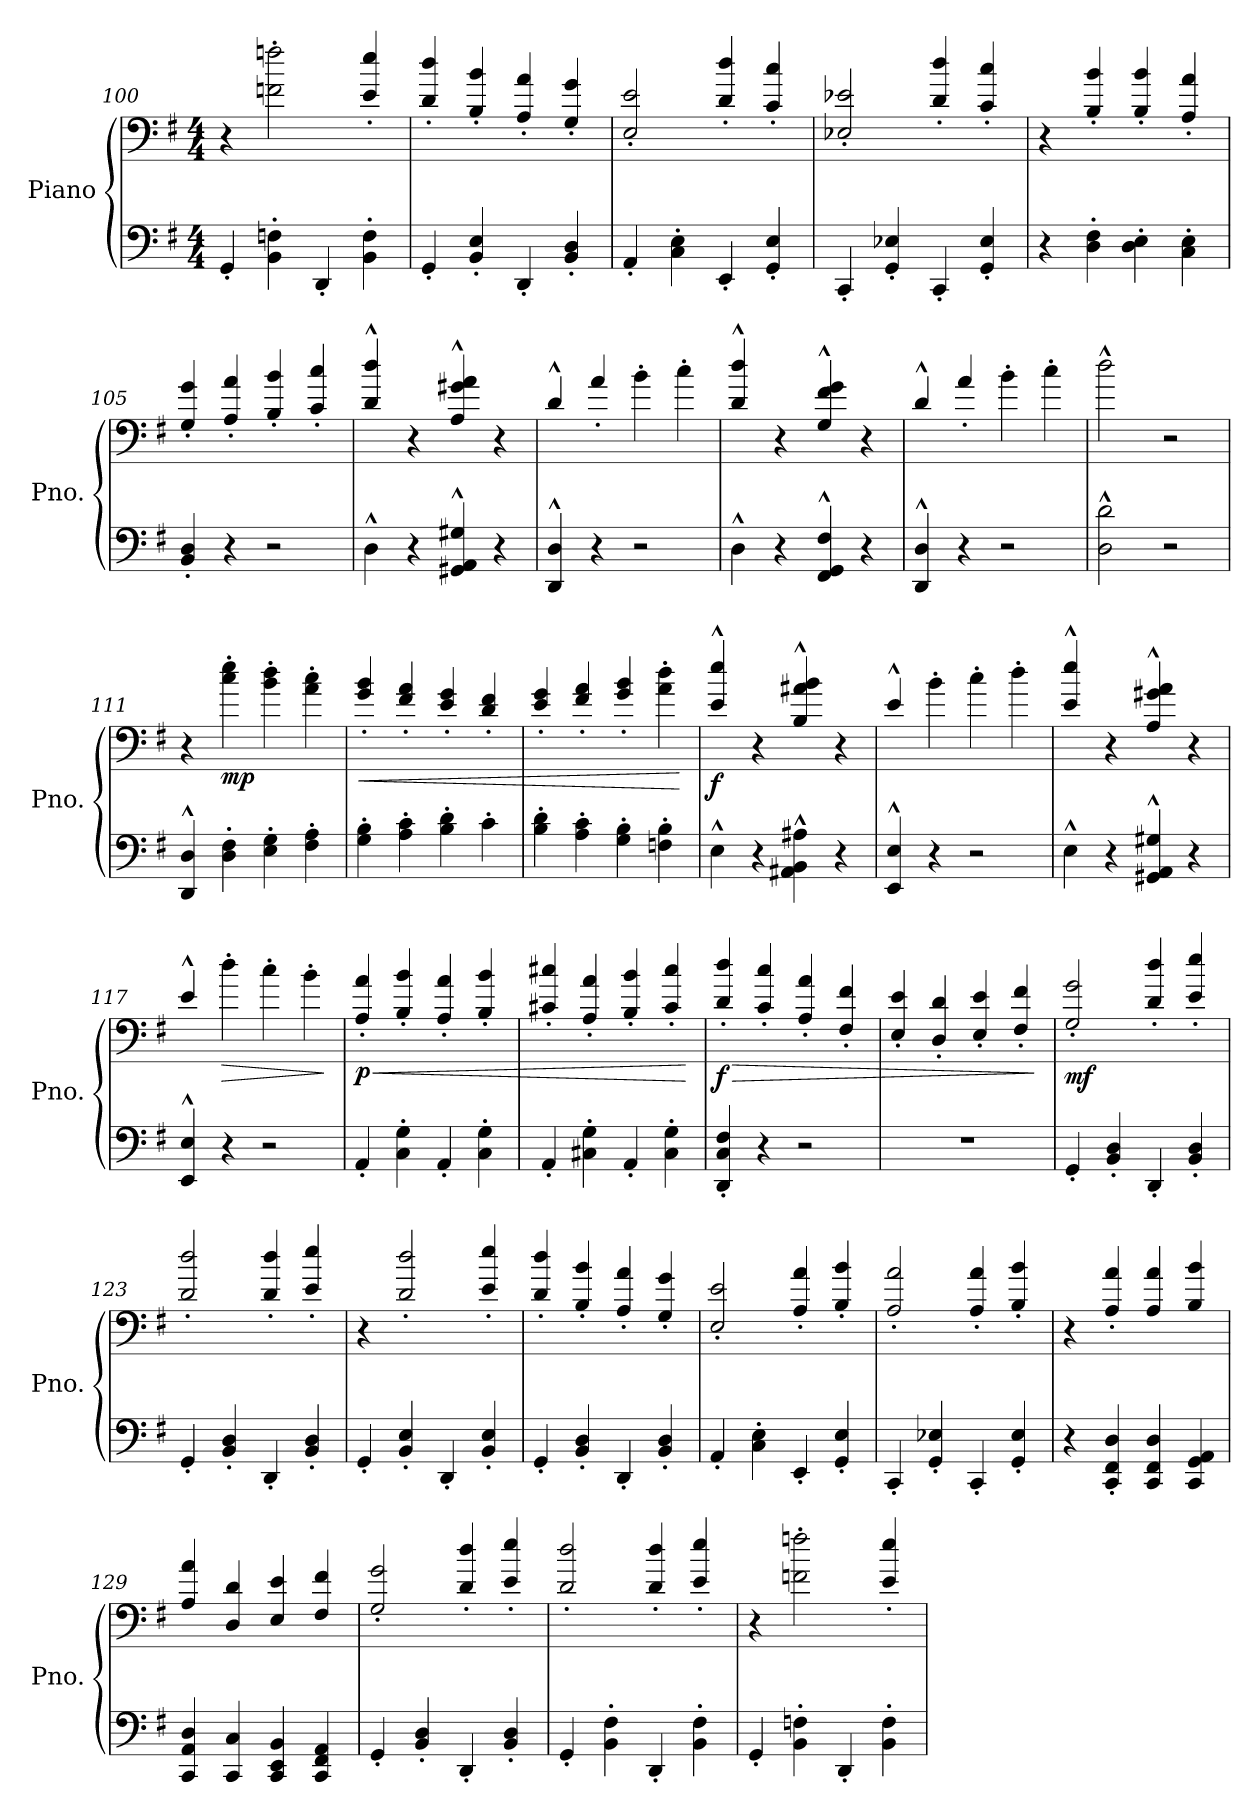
**kern	**kern	**dynam
*part1	*part1	*part1
*staff2	*staff1	*staff1/2
*I"Piano	*	*
*I'Pno.	*	*
*clefF4	*clefF4	*
*k[f#]	*k[f#]	*
*M4/4	*M4/4	*
=100	=100	=100
4GG'/	4r	.
4BB\' 4Fn\'	2fn\' 2ffn\'	.
4DD'/	.	.
4BB\' 4F\'	4e/' 4ee/'	.
=101	=101	=101
4GG'/	4d/' 4dd/'	.
4BB/' 4E/'	4B/' 4b/'	.
4DD'/	4A/' 4a/'	.
4BB/' 4D/'	4G/' 4g/'	.
!!LO:LB:g=z
=102	=102	=102
4AA'/	2E/' 2e/'	.
4C\' 4E\'	.	.
4EE'/	4d/' 4dd/'	.
4GG/' 4E/'	4c/' 4cc/'	.
=103	=103	=103
4CC'/	2E-X/' 2e-X/'	.
4GG/' 4E-X/'	.	.
4CC'/	4d/' 4dd/'	.
4GG/' 4E-/'	4c/' 4cc/'	.
=104	=104	=104
4r	4r	.
4D\' 4F#\'	4B/' 4b/'	.
4D\' 4E\'	4B/' 4b/'	.
4C\' 4E\'	4A/' 4a/'	.
=105	=105	=105
4BB/' 4D/'	4G/' 4g/'	.
4r	4A/' 4a/'	.
2r	4B/' 4b/'	.
.	4c/' 4cc/'	.
=106	=106	=106
4D^^\	4d/^^ 4dd/^^	.
4r	4r	.
4GG#X/^^ 4AA/^^ 4G#X/^^	4A/^^ 4g#X/^^ 4a/^^	.
4r	4r	.
=107	=107	=107
4DD/^^ 4D/^^	4d^^/	.
4r	4a'/	.
2r	4b'\	.
.	4cc'\	.
=108	=108	=108
4D^^\	4d/^^ 4dd/^^	.
4r	4r	.
4FF#/^^ 4GG/^^ 4F#/^^	4G/^^ 4f#/^^ 4g/^^	.
4r	4r	.
=109	=109	=109
4DD/^^ 4D/^^	4d^^/	.
4r	4a'/	.
2r	4b'\	.
.	4cc'\	.
!!LO:LB:g=z
=110	=110	=110
2D\^^ 2d\^^	2dd^^\	.
2r	2r	.
=111	=111	=111
4DD/^^ 4D/^^	4r	.
!	!	!LO:DY:b
4D\' 4F#\'	4cc\' 4ee\'	mp
4E\' 4G\'	4b\' 4dd\'	.
4F#\' 4A\'	4a\' 4cc\'	.
=112	=112	=112
!	!	!LO:HP:b
4G\' 4B\'	4g/' 4b/'	<
4A\' 4c\'	4f#/' 4a/'	.
4B\' 4d\'	4e/' 4g/'	.
4c'\	4d/' 4f#/'	.
=113	=113	=113
4B\' 4d\'	4e/' 4g/'	.
4A\' 4c\'	4f#/' 4a/'	.
4G\' 4B\'	4g/' 4b/'	.
4Fn\' 4B\'	4a\' 4dd\'	.
.	.	[
=114	=114	=114
!	!	!LO:DY:b
4E^^\	4e/^^ 4ee/^^	f
4r	4r	.
4AA#X\^^ 4BB\^^ 4A#X\^^	4B/^^ 4a#X/^^ 4b/^^	.
4r	4r	.
=115	=115	=115
4EE/^^ 4E/^^	4e^^/	.
4r	4b'\	.
2r	4cc'\	.
.	4dd'\	.
=116	=116	=116
4E^^\	4e/^^ 4ee/^^	.
4r	4r	.
4GG#X/^^ 4AA/^^ 4G#X/^^	4A/^^ 4g#X/^^ 4a/^^	.
4r	4r	.
=117	=117	=117
4EE/^^ 4E/^^	4e^^/	.
!	!	!LO:HP:b
4r	4dd'\	>
2r	4cc'\	.
.	4b'\	.
.	.	]
!!LO:LB:g=z
=118	=118	=118
!	!	!LO:HP:b
!	!	!LO:DY:n=1:b
4AA'/	4A/' 4a/'	< p
4C\' 4G\'	4B/' 4b/'	.
4AA'/	4A/' 4a/'	.
4C\' 4G\'	4B/' 4b/'	.
=119	=119	=119
4AA'/	4c#X/' 4cc#X/'	.
4C#X\' 4G\'	4A/' 4a/'	.
4AA'/	4B/' 4b/'	.
4C#\' 4G\'	4c#/' 4cc#/'	.
.	.	[
=120	=120	=120
!	!	!LO:HP:b
!	!	!LO:DY:n=1:b
4DD/' 4C/' 4F#/'	4d/' 4dd/'	> f
4r	4c/' 4cc/'	.
2r	4A/' 4a/'	.
.	4F#/' 4f#/'	.
=121	=121	=121
1r	4E/' 4e/'	.
.	4D/' 4d/'	.
.	4E/' 4e/'	.
.	4F#/' 4f#/'	.
.	.	]
=122	=122	=122
!	!	!LO:DY:b
4GG'/	2G/' 2g/'	mf
4BB/' 4D/'	.	.
4DD'/	4d/' 4dd/'	.
4BB/' 4D/'	4e/' 4ee/'	.
=123	=123	=123
4GG'/	2d/' 2dd/'	.
4BB/' 4D/'	.	.
4DD'/	4d/' 4dd/'	.
4BB/' 4D/'	4e/' 4ee/'	.
=124	=124	=124
4GG'/	4r	.
4BB/' 4E/'	2d/' 2dd/'	.
4DD'/	.	.
4BB/' 4E/'	4e/' 4ee/'	.
=125	=125	=125
4GG'/	4d/' 4dd/'	.
4BB/' 4D/'	4B/' 4b/'	.
4DD'/	4A/' 4a/'	.
4BB/' 4D/'	4G/' 4g/'	.
!!LO:PB:g=z
=126	=126	=126
4AA'/	2E/' 2e/'	.
4C\' 4E\'	.	.
4EE'/	4A/' 4a/'	.
4GG/' 4E/'	4B/' 4b/'	.
=127	=127	=127
4CC'/	2A/' 2a/'	.
4GG/' 4E-X/'	.	.
4CC'/	4A/' 4a/'	.
4GG/' 4E-/'	4B/' 4b/'	.
=128	=128	=128
4r	4r	.
4CC/' 4FF#/' 4D/'	4A/' 4a/'	.
4CC/ 4FF#/ 4D/	4A/ 4a/	.
4CC/ 4GG/ 4AA/	4B/ 4b/	.
=129	=129	=129
4CC/ 4AA/ 4D/	4A/ 4a/	.
4CC/ 4C/	4D/ 4d/	.
4CC/ 4EE/ 4BB/	4E/ 4e/	.
4CC/ 4FF#/ 4AA/	4F#/ 4f#/	.
=130	=130	=130
4GG'/	2G/' 2g/'	.
4BB/' 4D/'	.	.
4DD'/	4d/' 4dd/'	.
4BB/' 4D/'	4e/' 4ee/'	.
=131	=131	=131
4GG'/	2d/' 2dd/'	.
4BB\' 4F#\'	.	.
4DD'/	4d/' 4dd/'	.
4BB\' 4F#\'	4e/' 4ee/'	.
=132	=132	=132
4GG'/	4r	.
4BB\' 4Fn\'	2fn\' 2ffn\'	.
4DD'/	.	.
4BB\' 4F\'	4e/' 4ee/'	.
=	=	=
*-	*-	*-
